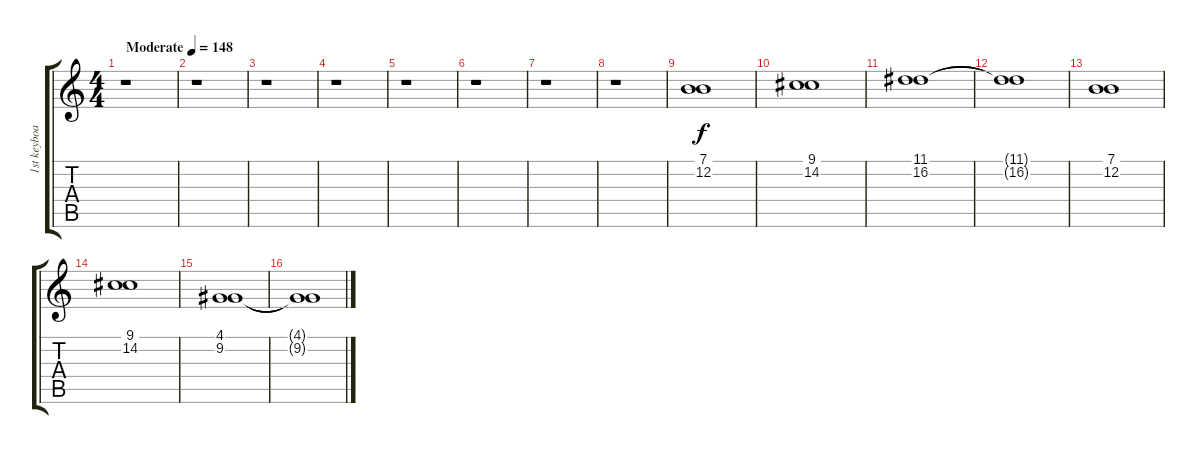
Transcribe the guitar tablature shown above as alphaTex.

\track ("1st keyboard" "1st keyboa") {instrument synthstrings1}
\staff {score tabs}
\tuning (E4 B3 G3 D3 A2 E2) {hide}
\ts (4 4)
\tempo (148 "Moderate")
\clef g2
\ks c
r.1{dy f instrument synthstrings1} |
r.1 |
r.1 |
r.1 |
r.1 |
r.1 |
r.1 |
r.1 |
(7.1 12.2).1 |
(9.1 14.2).1 |
(11.1 16.2).1 |
(11.1{t} 16.2{t}).1 |
(7.1 12.2).1 |
(9.1 14.2).1 |
(4.1 9.2).1 |
(4.1{t} 9.2{t}).1
